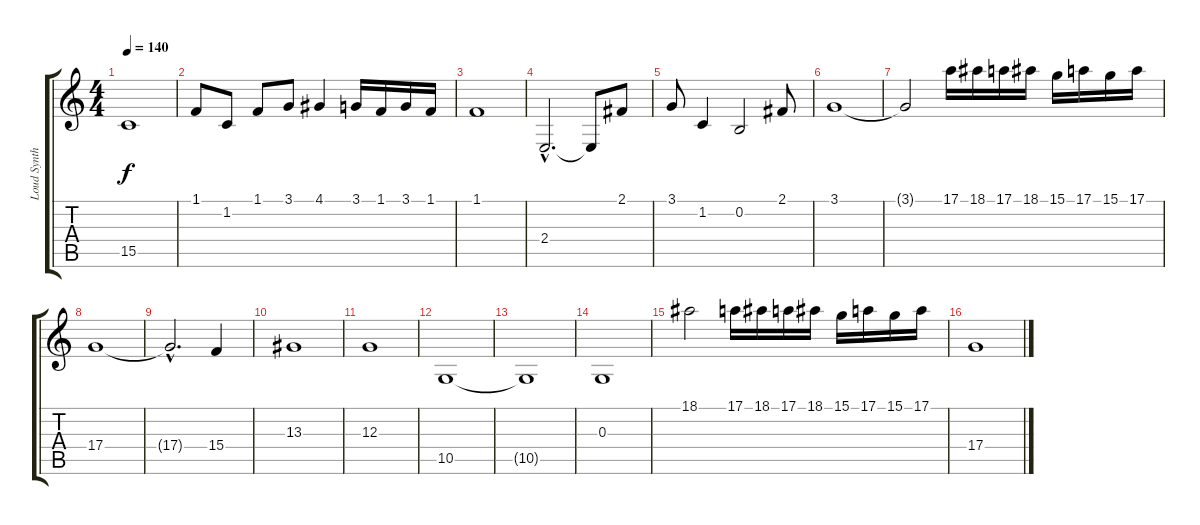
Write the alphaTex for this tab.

\track ("Loud Synth " "Loud Synth") {instrument stringensemble1}
\staff {score tabs}
\tuning (E4 B3 G3 D3 A2 E2) {hide}
\ts (4 4)
\tempo 140
\clef g2
\ks c
15.5{t}.1{dy f} |
1.1.8 1.2.8 1.1.8 3.1.8 4.1.4 3.1.16 1.1.16 3.1.16 1.1.16 |
1.1.1 |
2.4{hac}.2{d} 2.4{t}.8 2.1.8 |
3.1.8 1.2.4 0.2.2 2.1.8 |
3.1.1 |
3.1{t}.2 17.1.16 18.1.16 17.1.16 18.1.16 15.1.16 17.1.16 15.1.16 17.1.16 |
17.4.1 |
17.4{hac t}.2{d} 15.4.4 |
13.3.1 |
12.3.1 |
10.5.1 |
10.5{t}.1 |
0.3.1 |
18.1.2 17.1.16 18.1.16 17.1.16 18.1.16 15.1.16 17.1.16 15.1.16 17.1.16 |
17.4.1
